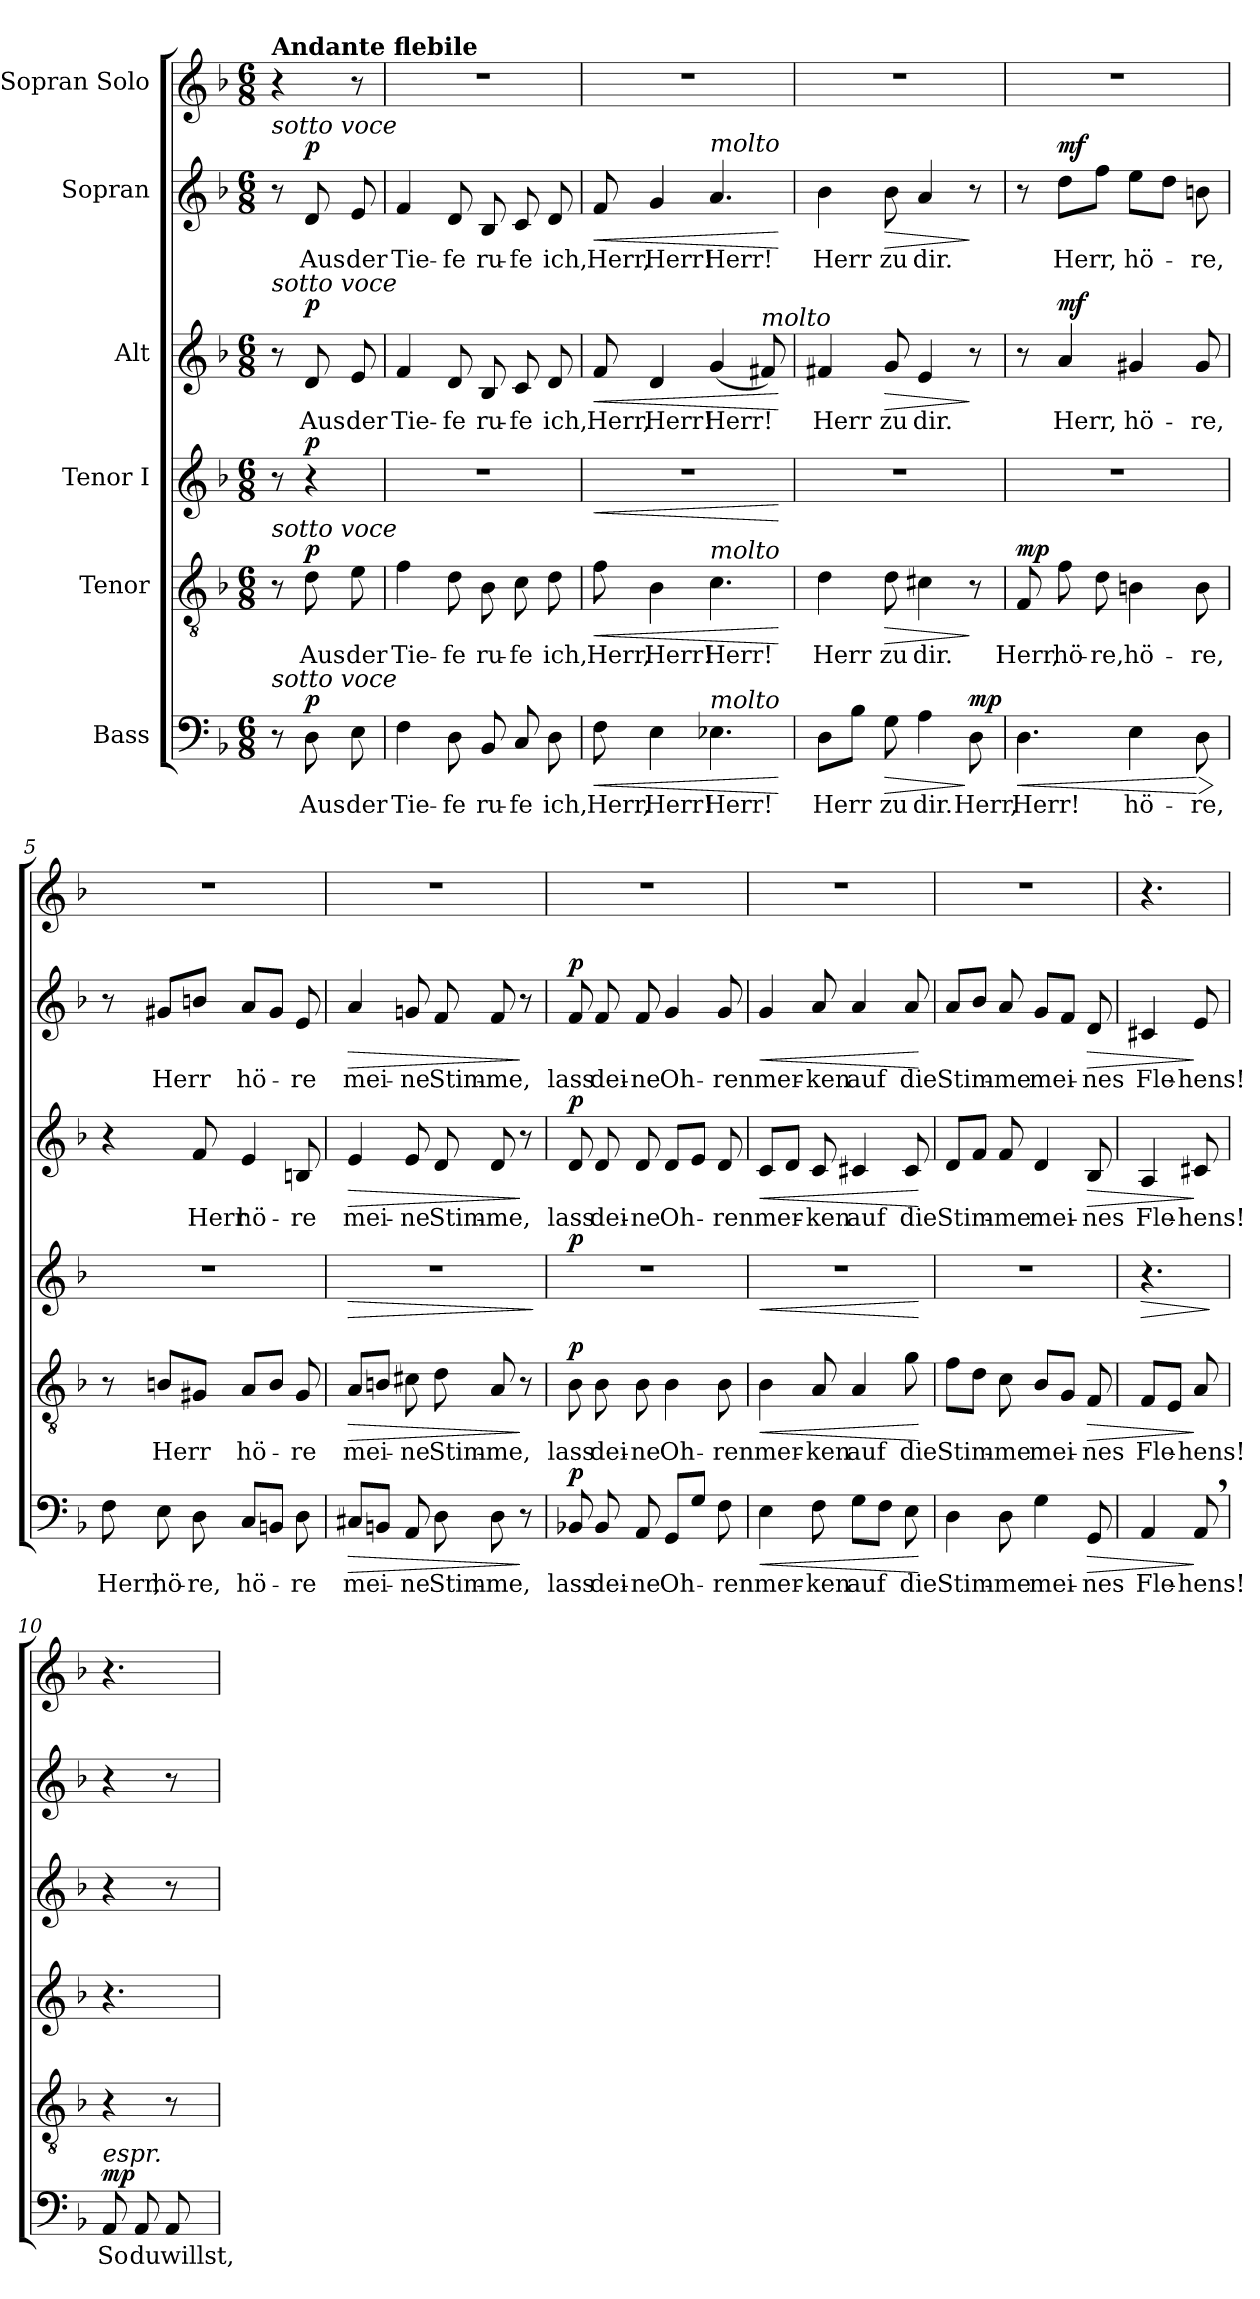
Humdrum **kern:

**kern	**text	**dynam	**kern	**text	**dynam	**kern	**dynam	**kern	**text	**dynam	**kern	**text	**dynam	**kern
*part6	*part6	*part6	*part5	*part5	*part5	*part4	*part4	*part3	*part3	*part3	*part2	*part2	*part2	*part1
*staff6	*staff6	*staff6	*staff5	*staff5	*staff5	*staff4	*staff4	*staff3	*staff3	*staff3	*staff2	*staff2	*staff2	*staff1
*I"Bass	*	*	*I"Tenor	*	*	*I"Tenor I	*	*I"Alt	*	*	*I"Sopran	*	*	*I"Sopran Solo
*clefF4	*	*	*clefGv2	*	*	*clefG2	*	*clefG2	*	*	*clefG2	*	*	*clefG2
*k[b-]	*	*	*k[b-]	*	*	*k[b-]	*	*k[b-]	*	*	*k[b-]	*	*	*k[b-]
*M6/8	*	*	*M6/8	*	*	*M6/8	*	*M6/8	*	*	*M6/8	*	*	*M6/8
=	=	=	=	=	=	=	=	=	=	=	=	=	=	=
!	!	!	!	!	!	!	!	!	!	!	!	!	!	!LO:TX:a:B:t=Andante flebile
!	!	!	!	!	!	!	!	!	!	!	!LO:TX:a:i:t=sotto voce	!	!	!
!	!	!	!	!	!	!	!	!LO:TX:a:i:t=sotto voce	!	!	!	!	!	!
!	!	!	!LO:TX:a:i:t=sotto voce	!	!	!	!	!	!	!	!	!	!	!
!LO:TX:a:i:t=sotto voce	!	!	!	!	!	!	!	!	!	!	!	!	!	!
8r	.	.	8r	.	.	8r	.	8r	.	.	8r	.	.	4r
!	!	!LO:DY:a	!	!	!LO:DY:a	!	!LO:DY:a	!	!	!LO:DY:a	!	!	!LO:DY:a	!
8D\	Aus	p	8d\	Aus	p	4r	p	8d/	Aus	p	8d/	Aus	p	.
8E\	der	.	8e\	der	.	.	.	8e/	der	.	8e/	der	.	8r
=1	=1	=1	=1	=1	=1	=1	=1	=1	=1	=1	=1	=1	=1	=1
4F\	Tie-	.	4f\	Tie-	.	2.r	.	4f/	Tie-	.	4f/	Tie-	.	2.r
8D\	-fe	.	8d\	-fe	.	.	.	8d/	-fe	.	8d/	-fe	.	.
8BB-/	ru-	.	8B-\	ru-	.	.	.	8B-/	ru-	.	8B-/	ru-	.	.
8C/	-fe	.	8c\	-fe	.	.	.	8c/	-fe	.	8c/	-fe	.	.
8D\	ich,	.	8d\	ich,	.	.	.	8d/	ich,	.	8d/	ich,	.	.
=2	=2	=2	=2	=2	=2	=2	=2	=2	=2	=2	=2	=2	=2	=2
!	!	!LO:HP:b	!	!	!LO:HP:b	!	!LO:HP:b	!	!	!LO:HP:b	!	!	!LO:HP:b	!
8F\	Herr,	<	8f\	Herr,	<	2.r	<	8f/	Herr,	<	8f/	Herr,	<	2.r
4E\	Herr!	.	4B-\	Herr!	.	.	.	4d/	Herr!	.	4g/	Herr!	.	.
!	!	!	!	!	!	!	!	!	!	!	!LO:TX:a:i:t=molto	!	!	!
!	!	!	!LO:TX:a:i:t=molto	!	!	!	!	!	!	!	!	!	!	!
!LO:TX:a:i:t=molto	!	!	!	!	!	!	!	!	!	!	!	!	!	!
4.E-X\	Herr!	.	4.c\	Herr!	.	.	.	(4g/	Herr!	.	4.a/	Herr!	.	.
!	!	!	!	!	!	!	!	!LO:TX:a:i:t=molto	!	!	!	!	!	!
.	.	.	.	.	.	.	.	8f#X/)	.	.	.	.	.	.
.	.	[	.	.	[	.	[	.	.	[	.	.	[	.
=3	=3	=3	=3	=3	=3	=3	=3	=3	=3	=3	=3	=3	=3	=3
8D\L	Herr	.	4d\	Herr	.	2.r	.	4f#X/	Herr	.	4b-\	Herr	.	2.r
8B-\J	.	.	.	.	.	.	.	.	.	.	.	.	.	.
!	!	!LO:HP:b	!	!	!LO:HP:b	!	!	!	!	!LO:HP:b	!	!	!LO:HP:b	!
8G\	zu	>	8d\	zu	>	.	.	8g/	zu	>	8b-\	zu	>	.
4A\	dir.	.	4c#X\	dir.	.	.	.	4e/	dir.	.	4a/	dir.	.	.
!	!	!LO:DY:n=1:a	!	!	!	!	!	!	!	!	!	!	!	!
8D\	Herr,	] mp	8r	.	]	.	.	8r	.	]	8r	.	]	.
!!LO:LB:g=z
=4	=4	=4	=4	=4	=4	=4	=4	=4	=4	=4	=4	=4	=4	=4
!	!	!LO:HP:b	!	!	!LO:DY:a	!	!	!	!	!	!	!	!	!
4.D\	Herr!	<	8F/	Herr,	mp	2.r	.	8r	.	.	8r	.	.	2.r
!	!	!	!	!	!	!	!	!	!	!LO:DY:a	!	!	!LO:DY:a	!
.	.	.	8f\	hö-	.	.	.	4a/	Herr,	mf	8dd\L	Herr,	mf	.
.	.	.	8d\	-re,	.	.	.	.	.	.	8ff\J	.	.	.
4E\	hö-	.	4Bn\	hö-	.	.	.	4g#X/	hö-	.	8ee\L	hö-	.	.
.	.	.	.	.	.	.	.	.	.	.	8dd\J	.	.	.
!	!	!LO:HP:n=1:b	!	!	!	!	!	!	!	!	!	!	!	!
8D\	-re,	[ >	8B\	-re,	.	.	.	8g#/	-re,	.	8bn\	-re,	.	.
.	.	]	.	.	.	.	.	.	.	.	.	.	.	.
=5	=5	=5	=5	=5	=5	=5	=5	=5	=5	=5	=5	=5	=5	=5
8F\	Herr,	.	8r	.	.	2.r	.	4r	.	.	8r	.	.	2.r
8E\	hö-	.	8Bn/L	Herr	.	.	.	.	.	.	8g#X/L	Herr	.	.
8D\	-re,	.	8G#X/J	.	.	.	.	8f/	Herr	.	8bn/J	.	.	.
8C/L	hö-	.	8A/L	hö-	.	.	.	4e/	hö-	.	8a/L	hö-	.	.
8BBn/J	.	.	8B/J	.	.	.	.	.	.	.	8g#/J	.	.	.
8D\	-re	.	8G#/	-re	.	.	.	8Bn/	-re	.	8e/	-re	.	.
=6	=6	=6	=6	=6	=6	=6	=6	=6	=6	=6	=6	=6	=6	=6
!	!	!LO:HP:b	!	!	!LO:HP:b	!	!LO:HP:b	!	!	!LO:HP:b	!	!	!LO:HP:b	!
8C#X/L	mei-	>	8A/L	mei-	>	2.r	>	4e/	mei-	>	4a/	mei-	>	2.r
8BBn/J	.	.	8Bn/J	.	.	.	.	.	.	.	.	.	.	.
8AA/	-ne	.	8c#X\	-ne	.	.	.	8e/	-ne	.	8gn/	-ne	.	.
8D\	Stim-	.	8d\	Stim-	.	.	.	8d/	Stim-	.	8f/	Stim-	.	.
8D\	-me,	.	8A/	-me,	.	.	.	8d/	-me,	.	8f/	-me,	.	.
8r	.	]	8r	.	]	.	.	8r	.	]	8r	.	]	.
.	.	.	.	.	.	.	]	.	.	.	.	.	.	.
!!LO:LB:g=z
=7	=7	=7	=7	=7	=7	=7	=7	=7	=7	=7	=7	=7	=7	=7
!	!	!LO:DY:a	!	!	!LO:DY:a	!	!LO:DY:a	!	!	!LO:DY:a	!	!	!LO:DY:a	!
8BB-X/	lass	p	8B-\	lass	p	2.r	p	8d/	lass	p	8f/	lass	p	2.r
8BB-/	dei-	.	8B-\	dei-	.	.	.	8d/	dei-	.	8f/	dei-	.	.
8AA/	-ne	.	8B-\	-ne	.	.	.	8d/	-ne	.	8f/	-ne	.	.
8GG/L	Oh-	.	4B-\	Oh-	.	.	.	8d/L	Oh-	.	4g/	Oh-	.	.
8G/J	.	.	.	.	.	.	.	8e/J	.	.	.	.	.	.
8F\	-ren	.	8B-\	-ren	.	.	.	8d/	-ren	.	8g/	-ren	.	.
=8	=8	=8	=8	=8	=8	=8	=8	=8	=8	=8	=8	=8	=8	=8
!	!	!LO:HP:b	!	!	!LO:HP:b	!	!LO:HP:b	!	!	!LO:HP:b	!	!	!LO:HP:b	!
4E\	mer-	<	4B-\	mer-	<	2.r	<	8c/L	mer-	<	4g/	mer-	<	2.r
.	.	.	.	.	.	.	.	8d/J	.	.	.	.	.	.
8F\	-ken	.	8A/	-ken	.	.	.	8c/	-ken	.	8a/	-ken	.	.
8G\L	auf	.	4A/	auf	.	.	.	4c#X/	auf	.	4a/	auf	.	.
8F\J	.	.	.	.	.	.	.	.	.	.	.	.	.	.
8E\	die	.	8g\	die	.	.	.	8c#/	die	.	8a/	die	.	.
.	.	[	.	.	[	.	[	.	.	[	.	.	[	.
=9	=9	=9	=9	=9	=9	=9	=9	=9	=9	=9	=9	=9	=9	=9
4D\	Stim-	.	8f\L	Stim-	.	2.r	.	8d/L	Stim-	.	8a/L	Stim-	.	2.r
.	.	.	8d\J	.	.	.	.	8f/J	.	.	8b-/J	.	.	.
8D\	-me	.	8c\	-me	.	.	.	8f/	-me	.	8a/	-me	.	.
4G\	mei-	.	8B-/L	mei-	.	.	.	4d/	mei-	.	8g/L	mei-	.	.
.	.	.	8G/J	.	.	.	.	.	.	.	8f/J	.	.	.
!	!	!LO:HP:b	!	!	!LO:HP:b	!	!	!	!	!LO:HP:b	!	!	!LO:HP:b	!
8GG/	-nes	>	8F/	-nes	>	.	.	8B-/	-nes	>	8d/	-nes	>	.
=10	=10	=10	=10	=10	=10	=10	=10	=10	=10	=10	=10	=10	=10	=10
!	!	!	!	!	!	!	!LO:HP:b	!	!	!	!	!	!	!
4AA/	Fle-	.	8F/L	Fle-	.	4.r	>	4A/	Fle-	.	4c#X/	Fle-	.	4.r
.	.	.	8E/J	.	.	.	.	.	.	.	.	.	.	.
8AA,/	-hens!	]	8A/	-hens!	]	.	.	8c#X/	-hens!	]	8e/	-hens!	]	.
.	.	.	.	.	.	.	]	.	.	.	.	.	.	.
!!LO:PB:g=z
=10X1	=10X1	=10X1	=10X1	=10X1	=10X1	=10X1	=10X1	=10X1	=10X1	=10X1	=10X1	=10X1	=10X1	=10X1
!LO:TX:a:i:t=espr.	!	!	!	!	!	!	!	!	!	!	!	!	!	!
!	!	!LO:DY:a	!	!	!	!	!	!	!	!	!	!	!	!
8AA/	So	mp	4r	.	.	4.r	.	4r	.	.	4r	.	.	4.r
8AA/	du	.	.	.	.	.	.	.	.	.	.	.	.	.
8AA/	willst,	.	8r	.	.	.	.	8r	.	.	8r	.	.	.
=	=	=	=	=	=	=	=	=	=	=	=	=	=	=
*-	*-	*-	*-	*-	*-	*-	*-	*-	*-	*-	*-	*-	*-	*-
